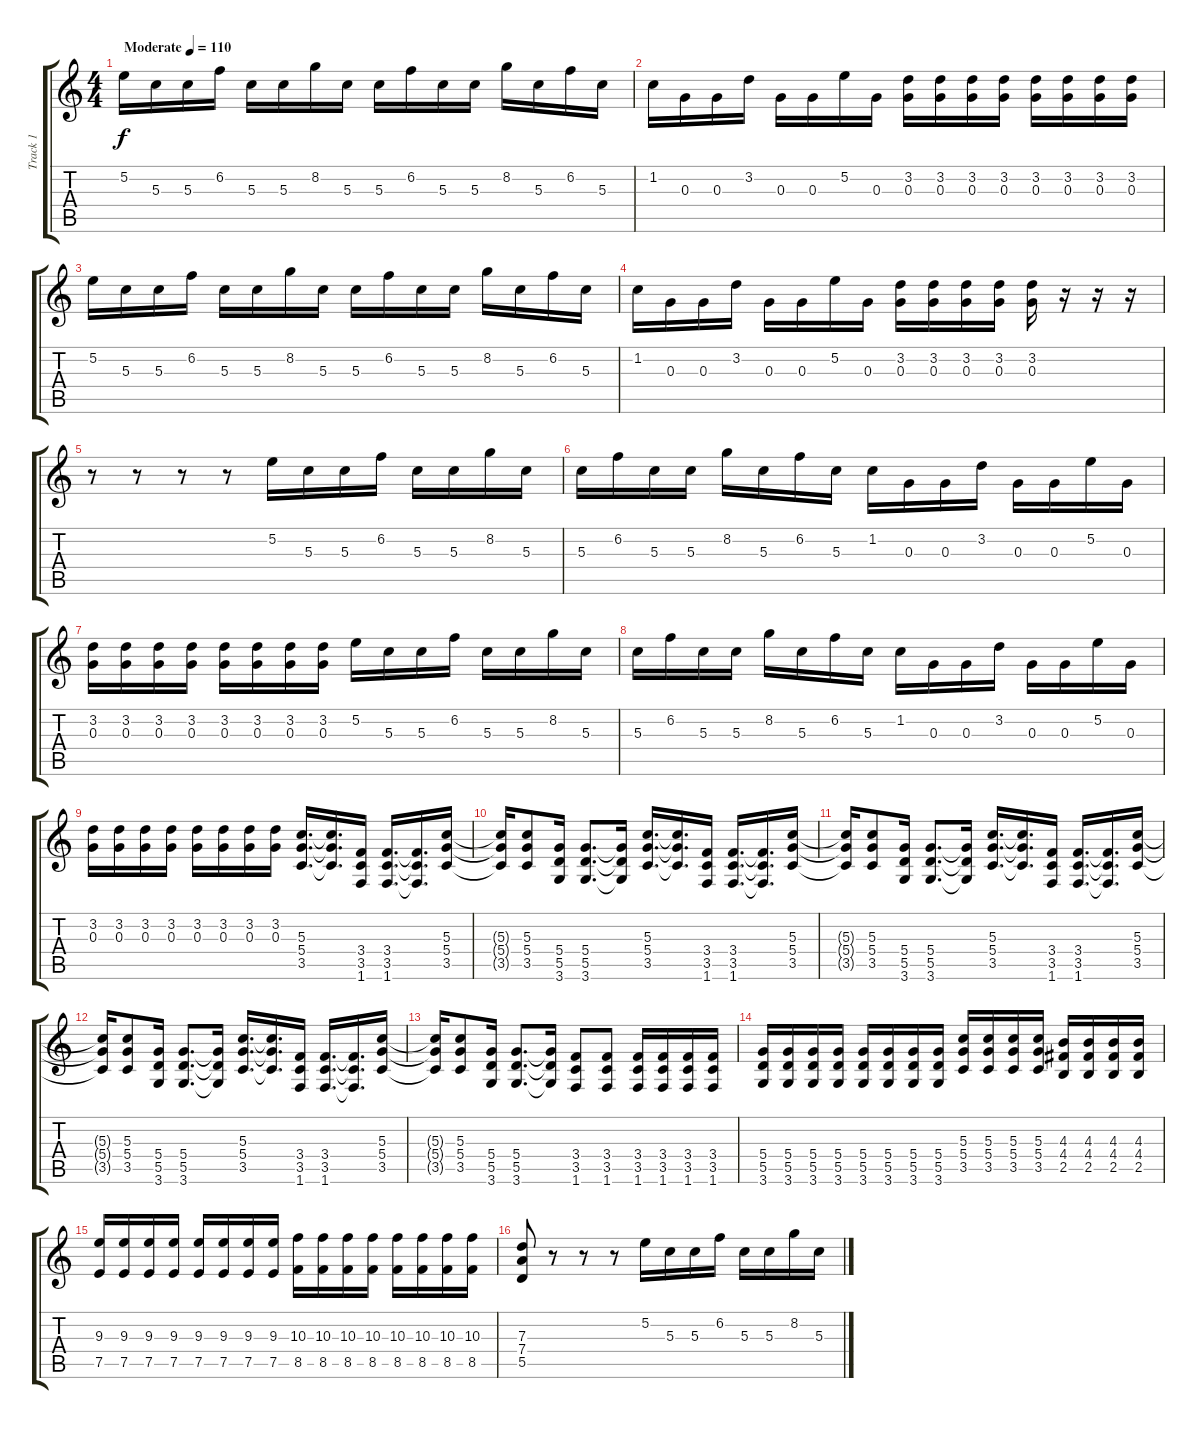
\track ("Track 1" "Track 1") {instrument distortionguitar}
\staff {score tabs}
\tuning (E4 B3 G3 D3 A2 E2) {hide}
\ts (4 4)
\tempo (110 "Moderate")
\clef g2
\ks c
5.2.16{dy f instrument distortionguitar} 5.3.16 5.3.16 6.2.16 5.3.16 5.3.16 8.2.16 5.3.16 5.3.16 6.2.16 5.3.16 5.3.16 8.2.16 5.3.16 6.2.16 5.3.16 |
1.2.16 0.3.16 0.3.16 3.2.16 0.3.16 0.3.16 5.2.16 0.3.16 (3.2 0.3).16 (3.2 0.3).16 (3.2 0.3).16 (3.2 0.3).16 (3.2 0.3).16 (3.2 0.3).16 (3.2 0.3).16 (3.2 0.3).16 |
5.2.16 5.3.16 5.3.16 6.2.16 5.3.16 5.3.16 8.2.16 5.3.16 5.3.16 6.2.16 5.3.16 5.3.16 8.2.16 5.3.16 6.2.16 5.3.16 |
1.2.16 0.3.16 0.3.16 3.2.16 0.3.16 0.3.16 5.2.16 0.3.16 (3.2 0.3).16 (3.2 0.3).16 (3.2 0.3).16 (3.2 0.3).16 (3.2 0.3).16 r.16 r.16 r.16 |
r.8 r.8 r.8 r.8 5.2.16 5.3.16 5.3.16 6.2.16 5.3.16 5.3.16 8.2.16 5.3.16 |
5.3.16 6.2.16 5.3.16 5.3.16 8.2.16 5.3.16 6.2.16 5.3.16 1.2.16 0.3.16 0.3.16 3.2.16 0.3.16 0.3.16 5.2.16 0.3.16 |
(3.2 0.3).16 (3.2 0.3).16 (3.2 0.3).16 (3.2 0.3).16 (3.2 0.3).16 (3.2 0.3).16 (3.2 0.3).16 (3.2 0.3).16 5.2.16 5.3.16 5.3.16 6.2.16 5.3.16 5.3.16 8.2.16 5.3.16 |
5.3.16 6.2.16 5.3.16 5.3.16 8.2.16 5.3.16 6.2.16 5.3.16 1.2.16 0.3.16 0.3.16 3.2.16 0.3.16 0.3.16 5.2.16 0.3.16 |
(3.2 0.3).16 (3.2 0.3).16 (3.2 0.3).16 (3.2 0.3).16 (3.2 0.3).16 (3.2 0.3).16 (3.2 0.3).16 (3.2 0.3).16 (5.3 5.4 3.5).16{d} (5.3{t} 5.4{t} 3.5{t}).16{d} (3.4 3.5 1.6).16 (3.4 3.5 1.6).16{d} (3.4{t} 3.5{t} 1.6{t}).16{d} (5.3 5.4 3.5).16 |
(5.3{t} 5.4{t} 3.5{t}).16 (5.3 5.4 3.5).8 (5.4 5.5 3.6).16 (5.4 5.5 3.6).8{d} (5.4{t} 5.5{t} 3.6{t}).16 (5.3 5.4 3.5).16{d} (5.3{t} 5.4{t} 3.5{t}).16{d} (3.4 3.5 1.6).16 (3.4 3.5 1.6).16{d} (3.4{t} 3.5{t} 1.6{t}).16{d} (5.3 5.4 3.5).16 |
(5.3{t} 5.4{t} 3.5{t}).16 (5.3 5.4 3.5).8 (5.4 5.5 3.6).16 (5.4 5.5 3.6).8{d} (5.4{t} 5.5{t} 3.6{t}).16 (5.3 5.4 3.5).16{d} (5.3{t} 5.4{t} 3.5{t}).16{d} (3.4 3.5 1.6).16 (3.4 3.5 1.6).16{d} (3.4{t} 3.5{t} 1.6{t}).16{d} (5.3 5.4 3.5).16 |
(5.3{t} 5.4{t} 3.5{t}).16 (5.3 5.4 3.5).8 (5.4 5.5 3.6).16 (5.4 5.5 3.6).8{d} (5.4{t} 5.5{t} 3.6{t}).16 (5.3 5.4 3.5).16{d} (5.3{t} 5.4{t} 3.5{t}).16{d} (3.4 3.5 1.6).16 (3.4 3.5 1.6).16{d} (3.4{t} 3.5{t} 1.6{t}).16{d} (5.3 5.4 3.5).16 |
(5.3{t} 5.4{t} 3.5{t}).16 (5.3 5.4 3.5).8 (5.4 5.5 3.6).16 (5.4 5.5 3.6).8{d} (5.4{t} 5.5{t} 3.6{t}).16 (3.4 3.5 1.6).8 (3.4 3.5 1.6).8 (3.4 3.5 1.6).16 (3.4 3.5 1.6).16 (3.4 3.5 1.6).16 (3.4 3.5 1.6).16 |
(5.4 5.5 3.6).16 (5.4 5.5 3.6).16 (5.4 5.5 3.6).16 (5.4 5.5 3.6).16 (5.4 5.5 3.6).16 (5.4 5.5 3.6).16 (5.4 5.5 3.6).16 (5.4 5.5 3.6).16 (5.3 5.4 3.5).16 (5.3 5.4 3.5).16 (5.3 5.4 3.5).16 (5.3 5.4 3.5).16 (4.3 4.4 2.5).16 (4.3 4.4 2.5).16 (4.3 4.4 2.5).16 (4.3 4.4 2.5).16 |
(9.3 7.5).16 (9.3 7.5).16 (9.3 7.5).16 (9.3 7.5).16 (9.3 7.5).16 (9.3 7.5).16 (9.3 7.5).16 (9.3 7.5).16 (10.3 8.5).16 (10.3 8.5).16 (10.3 8.5).16 (10.3 8.5).16 (10.3 8.5).16 (10.3 8.5).16 (10.3 8.5).16 (10.3 8.5).16 |
(7.3 7.4 5.5).8 r.8 r.8 r.8 5.2.16 5.3.16 5.3.16 6.2.16 5.3.16 5.3.16 8.2.16 5.3.16
